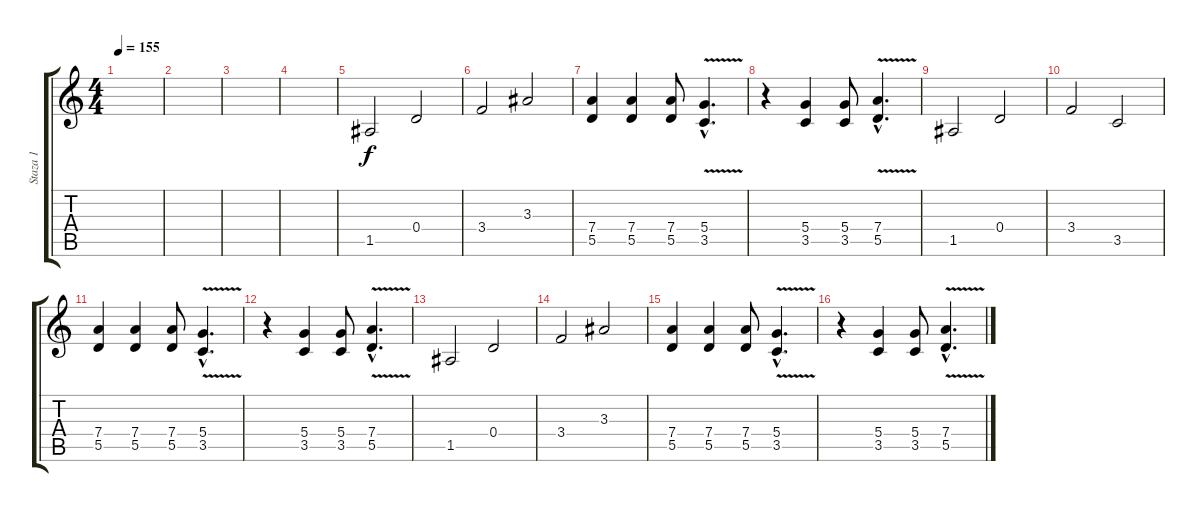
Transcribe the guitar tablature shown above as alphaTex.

\track ("Staza 1" "Staza 1") {instrument overdrivenguitar}
\staff {score tabs}
\tuning (E4 B3 G3 D3 A2 E2) {hide}
\ts (4 4)
\tempo 155
\clef g2
\ks c
|
|
|
|
1.5.2 0.4.2 |
3.4.2 3.3.2 |
(7.4 5.5).4 (7.4 5.5).4 (7.4 5.5).8 (5.4{hac} 3.5{v hac}).4{d} |
r.4 (5.4 3.5).4 (5.4 3.5).8 (7.4{v hac} 5.5{v hac}).4{d} |
1.5.2 0.4.2 |
3.4.2 3.5.2 |
(7.4 5.5).4 (7.4 5.5).4 (7.4 5.5).8 (5.4{hac} 3.5{v hac}).4{d} |
r.4 (5.4 3.5).4 (5.4 3.5).8 (7.4{v hac} 5.5{v hac}).4{d} |
1.5.2 0.4.2 |
3.4.2 3.3.2 |
(7.4 5.5).4 (7.4 5.5).4 (7.4 5.5).8 (5.4{hac} 3.5{v hac}).4{d} |
r.4 (5.4 3.5).4 (5.4 3.5).8 (7.4{v hac} 5.5{v hac}).4{d}
